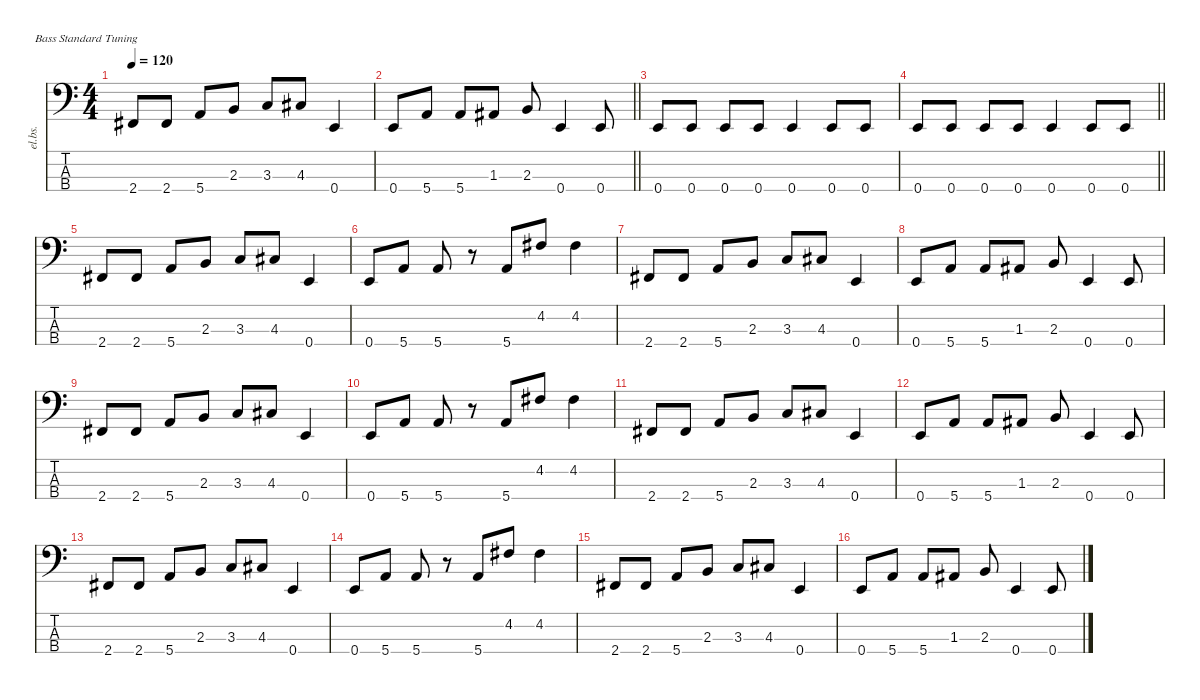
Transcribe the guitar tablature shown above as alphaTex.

\defaultSystemsLayout 4
\hideDynamics
\bracketExtendMode nobrackets
\otherSystemsTrackNameOrientation horizontal
\track ("Jason" "el.bs.") {defaultSystemsLayout 4 instrument electricbassfinger}
\staff {score tabs}
\tuning (G2 D2 A1 E1)
\ts (4 4)
\tempo 120
\clef f4
\ks c
2.4{acc #}.8{dy f beam Up} 2.4{acc #}.8{beam Up} 5.4.8{beam Up} 2.3.8{beam Up} 3.3.8{beam Up} 4.3{acc #}.8{beam Up} 0.4.4{beam Up} |
\barLineRight lightlight
0.4.8{beam Up} 5.4.8{beam Up} 5.4.8{beam Up} 1.3{acc #}.8{beam Up} 2.3.8{beam Up} 0.4.4{beam Up} 0.4.8{beam Up} |
0.4.8{beam Up} 0.4.8{beam Up} 0.4.8{beam Up} 0.4.8{beam Up} 0.4.4{beam Up} 0.4.8{beam Up} 0.4.8{beam Up} |
\barLineRight lightlight
0.4.8{beam Up} 0.4.8{beam Up} 0.4.8{beam Up} 0.4.8{beam Up} 0.4.4{beam Up} 0.4.8{beam Up} 0.4.8{beam Up} |
2.4{acc #}.8{beam Up} 2.4{acc #}.8{beam Up} 5.4.8{beam Up} 2.3.8{beam Up} 3.3.8{beam Up} 4.3{acc #}.8{beam Up} 0.4.4{beam Up} |
0.4.8{beam Up} 5.4.8{beam Up} 5.4.8{beam Up} r.8{beam Up} 5.4.8{beam Up} 4.2{acc #}.8{beam Up} 4.2{acc #}.4{beam Down} |
2.4{acc #}.8{beam Up} 2.4{acc #}.8{beam Up} 5.4.8{beam Up} 2.3.8{beam Up} 3.3.8{beam Up} 4.3{acc #}.8{beam Up} 0.4.4{beam Up} |
0.4.8{beam Up} 5.4.8{beam Up} 5.4.8{beam Up} 1.3{acc #}.8{beam Up} 2.3.8{beam Up} 0.4.4{beam Up} 0.4.8{beam Up} |
2.4{acc #}.8{beam Up} 2.4{acc #}.8{beam Up} 5.4.8{beam Up} 2.3.8{beam Up} 3.3.8{beam Up} 4.3{acc #}.8{beam Up} 0.4.4{beam Up} |
0.4.8{beam Up} 5.4.8{beam Up} 5.4.8{beam Up} r.8{beam Up} 5.4.8{beam Up} 4.2{acc #}.8{beam Up} 4.2{acc #}.4{beam Down} |
2.4{acc #}.8{beam Up} 2.4{acc #}.8{beam Up} 5.4.8{beam Up} 2.3.8{beam Up} 3.3.8{beam Up} 4.3{acc #}.8{beam Up} 0.4.4{beam Up} |
0.4.8{beam Up} 5.4.8{beam Up} 5.4.8{beam Up} 1.3{acc #}.8{beam Up} 2.3.8{beam Up} 0.4.4{beam Up} 0.4.8{beam Up} |
2.4{acc #}.8{beam Up} 2.4{acc #}.8{beam Up} 5.4.8{beam Up} 2.3.8{beam Up} 3.3.8{beam Up} 4.3{acc #}.8{beam Up} 0.4.4{beam Up} |
0.4.8{beam Up} 5.4.8{beam Up} 5.4.8{beam Up} r.8{beam Up} 5.4.8{beam Up} 4.2{acc #}.8{beam Up} 4.2{acc #}.4{beam Down} |
2.4{acc #}.8{beam Up} 2.4{acc #}.8{beam Up} 5.4.8{beam Up} 2.3.8{beam Up} 3.3.8{beam Up} 4.3{acc #}.8{beam Up} 0.4.4{beam Up} |
0.4.8{beam Up} 5.4.8{beam Up} 5.4.8{beam Up} 1.3{acc #}.8{beam Up} 2.3.8{beam Up} 0.4.4{beam Up} 0.4.8{beam Up}
